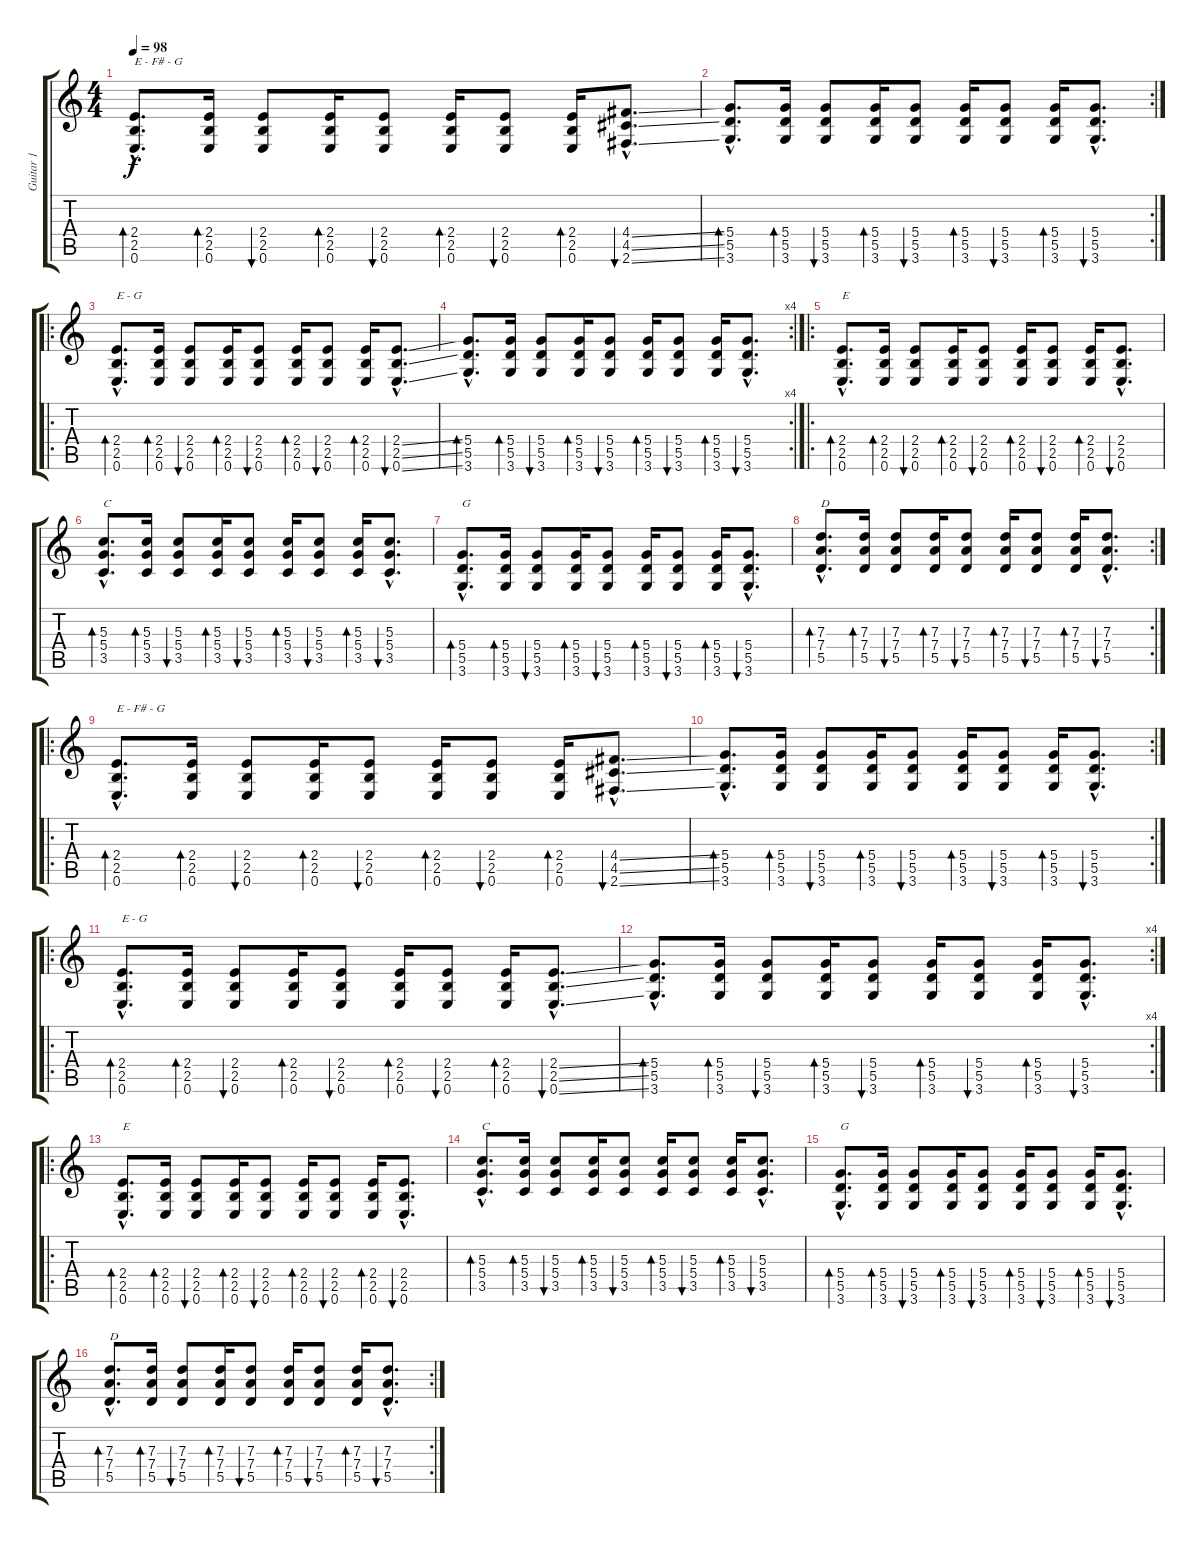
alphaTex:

\track ("Guitar 1" "Guitar 1") {instrument acousticguitarsteel}
\staff {score tabs}
\tuning (E4 B3 G3 D3 A2 E2) {hide}
\ts (4 4)
\tempo 98
\clef g2
\ks c
(2.4{hac} 2.5{hac} 0.6{hac}).8{d bd 60 txt "E - F# - G" dy f instrument acousticguitarsteel} (2.4 2.5 0.6).16{bd 60} (2.4 2.5 0.6).8{bu 60} (2.4 2.5 0.6).16{bd 60} (2.4 2.5 0.6).8{bu 60} (2.4 2.5 0.6).16{bd 60} (2.4 2.5 0.6).8{bu 60} (2.4 2.5 0.6).16{bd 60} (4.4{ss hac} 4.5{ss hac} 2.6{ss}).8{d bu 60} |
\rc 2
(5.4{hac} 5.5{hac} 3.6{hac}).8{d bd 60} (5.4 5.5 3.6).16{bd 60} (5.4 5.5 3.6).8{bu 60} (5.4 5.5 3.6).16{bd 60} (5.4 5.5 3.6).8{bu 60} (5.4 5.5 3.6).16{bd 60} (5.4 5.5 3.6).8{bu 60} (5.4 5.5 3.6).16{bd 60} (5.4{hac} 5.5{hac} 3.6{hac}).8{d bu 60} |
\ro
(2.4{hac} 2.5{hac} 0.6{hac}).8{d bd 60 txt "E - G"} (2.4 2.5 0.6).16{bd 60} (2.4 2.5 0.6).8{bu 60} (2.4 2.5 0.6).16{bd 60} (2.4 2.5 0.6).8{bu 60} (2.4 2.5 0.6).16{bd 60} (2.4 2.5 0.6).8{bu 60} (2.4 2.5 0.6).16{bd 60} (2.4{ss hac} 2.5{ss hac} 0.6{ss}).8{d bu 60} |
\rc 4
(5.4{hac} 5.5{hac} 3.6{hac}).8{d bd 60} (5.4 5.5 3.6).16{bd 60} (5.4 5.5 3.6).8{bu 60} (5.4 5.5 3.6).16{bd 60} (5.4 5.5 3.6).8{bu 60} (5.4 5.5 3.6).16{bd 60} (5.4 5.5 3.6).8{bu 60} (5.4 5.5 3.6).16{bd 60} (5.4{hac} 5.5{hac} 3.6{hac}).8{d bu 60} |
\ro
(2.4{hac} 2.5{hac} 0.6{hac}).8{d bd 60 txt "E"} (2.4 2.5 0.6).16{bd 60} (2.4 2.5 0.6).8{bu 60} (2.4 2.5 0.6).16{bd 60} (2.4 2.5 0.6).8{bu 60} (2.4 2.5 0.6).16{bd 60} (2.4 2.5 0.6).8{bu 60} (2.4 2.5 0.6).16{bd 60} (2.4{hac} 2.5{hac} 0.6).8{d bu 60} |
(5.3{hac} 5.4{hac} 3.5{hac}).8{d bd 60 txt "C"} (5.3 5.4 3.5).16{bd 60} (5.3 5.4 3.5).8{bu 60} (5.3 5.4 3.5).16{bd 60} (5.3 5.4 3.5).8{bu 60} (5.3 5.4 3.5).16{bd 60} (5.3 5.4 3.5).8{bu 60} (5.3 5.4 3.5).16{bd 60} (5.3{hac} 5.4{hac} 3.5{hac}).8{d bu 60} |
(5.4{hac} 5.5{hac} 3.6{hac}).8{d bd 60 txt "G"} (5.4 5.5 3.6).16{bd 60} (5.4 5.5 3.6).8{bu 60} (5.4 5.5 3.6).16{bd 60} (5.4 5.5 3.6).8{bu 60} (5.4 5.5 3.6).16{bd 60} (5.4 5.5 3.6).8{bu 60} (5.4 5.5 3.6).16{bd 60} (5.4{hac} 5.5{hac} 3.6{hac}).8{d bu 60} |
\rc 2
(7.3{hac} 7.4{hac} 5.5{hac}).8{d bd 60 txt "D"} (7.3 7.4 5.5).16{bd 60} (7.3 7.4 5.5).8{bu 60} (7.3 7.4 5.5).16{bd 60} (7.3 7.4 5.5).8{bu 60} (7.3 7.4 5.5).16{bd 60} (7.3 7.4 5.5).8{bu 60} (7.3 7.4 5.5).16{bd 60} (7.3{hac} 7.4{hac} 5.5{hac}).8{d bu 60} |
\ro
(2.4{hac} 2.5{hac} 0.6{hac}).8{d bd 60 txt "E - F# - G"} (2.4 2.5 0.6).16{bd 60} (2.4 2.5 0.6).8{bu 60} (2.4 2.5 0.6).16{bd 60} (2.4 2.5 0.6).8{bu 60} (2.4 2.5 0.6).16{bd 60} (2.4 2.5 0.6).8{bu 60} (2.4 2.5 0.6).16{bd 60} (4.4{ss hac} 4.5{ss hac} 2.6{ss}).8{d bu 60} |
\rc 2
(5.4{hac} 5.5{hac} 3.6{hac}).8{d bd 60} (5.4 5.5 3.6).16{bd 60} (5.4 5.5 3.6).8{bu 60} (5.4 5.5 3.6).16{bd 60} (5.4 5.5 3.6).8{bu 60} (5.4 5.5 3.6).16{bd 60} (5.4 5.5 3.6).8{bu 60} (5.4 5.5 3.6).16{bd 60} (5.4{hac} 5.5{hac} 3.6{hac}).8{d bu 60} |
\ro
(2.4{hac} 2.5{hac} 0.6{hac}).8{d bd 60 txt "E - G"} (2.4 2.5 0.6).16{bd 60} (2.4 2.5 0.6).8{bu 60} (2.4 2.5 0.6).16{bd 60} (2.4 2.5 0.6).8{bu 60} (2.4 2.5 0.6).16{bd 60} (2.4 2.5 0.6).8{bu 60} (2.4 2.5 0.6).16{bd 60} (2.4{ss hac} 2.5{ss hac} 0.6{ss}).8{d bu 60} |
\rc 4
(5.4{hac} 5.5{hac} 3.6{hac}).8{d bd 60} (5.4 5.5 3.6).16{bd 60} (5.4 5.5 3.6).8{bu 60} (5.4 5.5 3.6).16{bd 60} (5.4 5.5 3.6).8{bu 60} (5.4 5.5 3.6).16{bd 60} (5.4 5.5 3.6).8{bu 60} (5.4 5.5 3.6).16{bd 60} (5.4{hac} 5.5{hac} 3.6{hac}).8{d bu 60} |
\ro
(2.4{hac} 2.5{hac} 0.6{hac}).8{d bd 60 txt "E"} (2.4 2.5 0.6).16{bd 60} (2.4 2.5 0.6).8{bu 60} (2.4 2.5 0.6).16{bd 60} (2.4 2.5 0.6).8{bu 60} (2.4 2.5 0.6).16{bd 60} (2.4 2.5 0.6).8{bu 60} (2.4 2.5 0.6).16{bd 60} (2.4{hac} 2.5{hac} 0.6).8{d bu 60} |
(5.3{hac} 5.4{hac} 3.5{hac}).8{d bd 60 txt "C"} (5.3 5.4 3.5).16{bd 60} (5.3 5.4 3.5).8{bu 60} (5.3 5.4 3.5).16{bd 60} (5.3 5.4 3.5).8{bu 60} (5.3 5.4 3.5).16{bd 60} (5.3 5.4 3.5).8{bu 60} (5.3 5.4 3.5).16{bd 60} (5.3{hac} 5.4{hac} 3.5{hac}).8{d bu 60} |
(5.4{hac} 5.5{hac} 3.6{hac}).8{d bd 60 txt "G"} (5.4 5.5 3.6).16{bd 60} (5.4 5.5 3.6).8{bu 60} (5.4 5.5 3.6).16{bd 60} (5.4 5.5 3.6).8{bu 60} (5.4 5.5 3.6).16{bd 60} (5.4 5.5 3.6).8{bu 60} (5.4 5.5 3.6).16{bd 60} (5.4{hac} 5.5{hac} 3.6{hac}).8{d bu 60} |
\rc 2
(7.3{hac} 7.4{hac} 5.5{hac}).8{d bd 60 txt "D"} (7.3 7.4 5.5).16{bd 60} (7.3 7.4 5.5).8{bu 60} (7.3 7.4 5.5).16{bd 60} (7.3 7.4 5.5).8{bu 60} (7.3 7.4 5.5).16{bd 60} (7.3 7.4 5.5).8{bu 60} (7.3 7.4 5.5).16{bd 60} (7.3{hac} 7.4{hac} 5.5{hac}).8{d bu 60}
